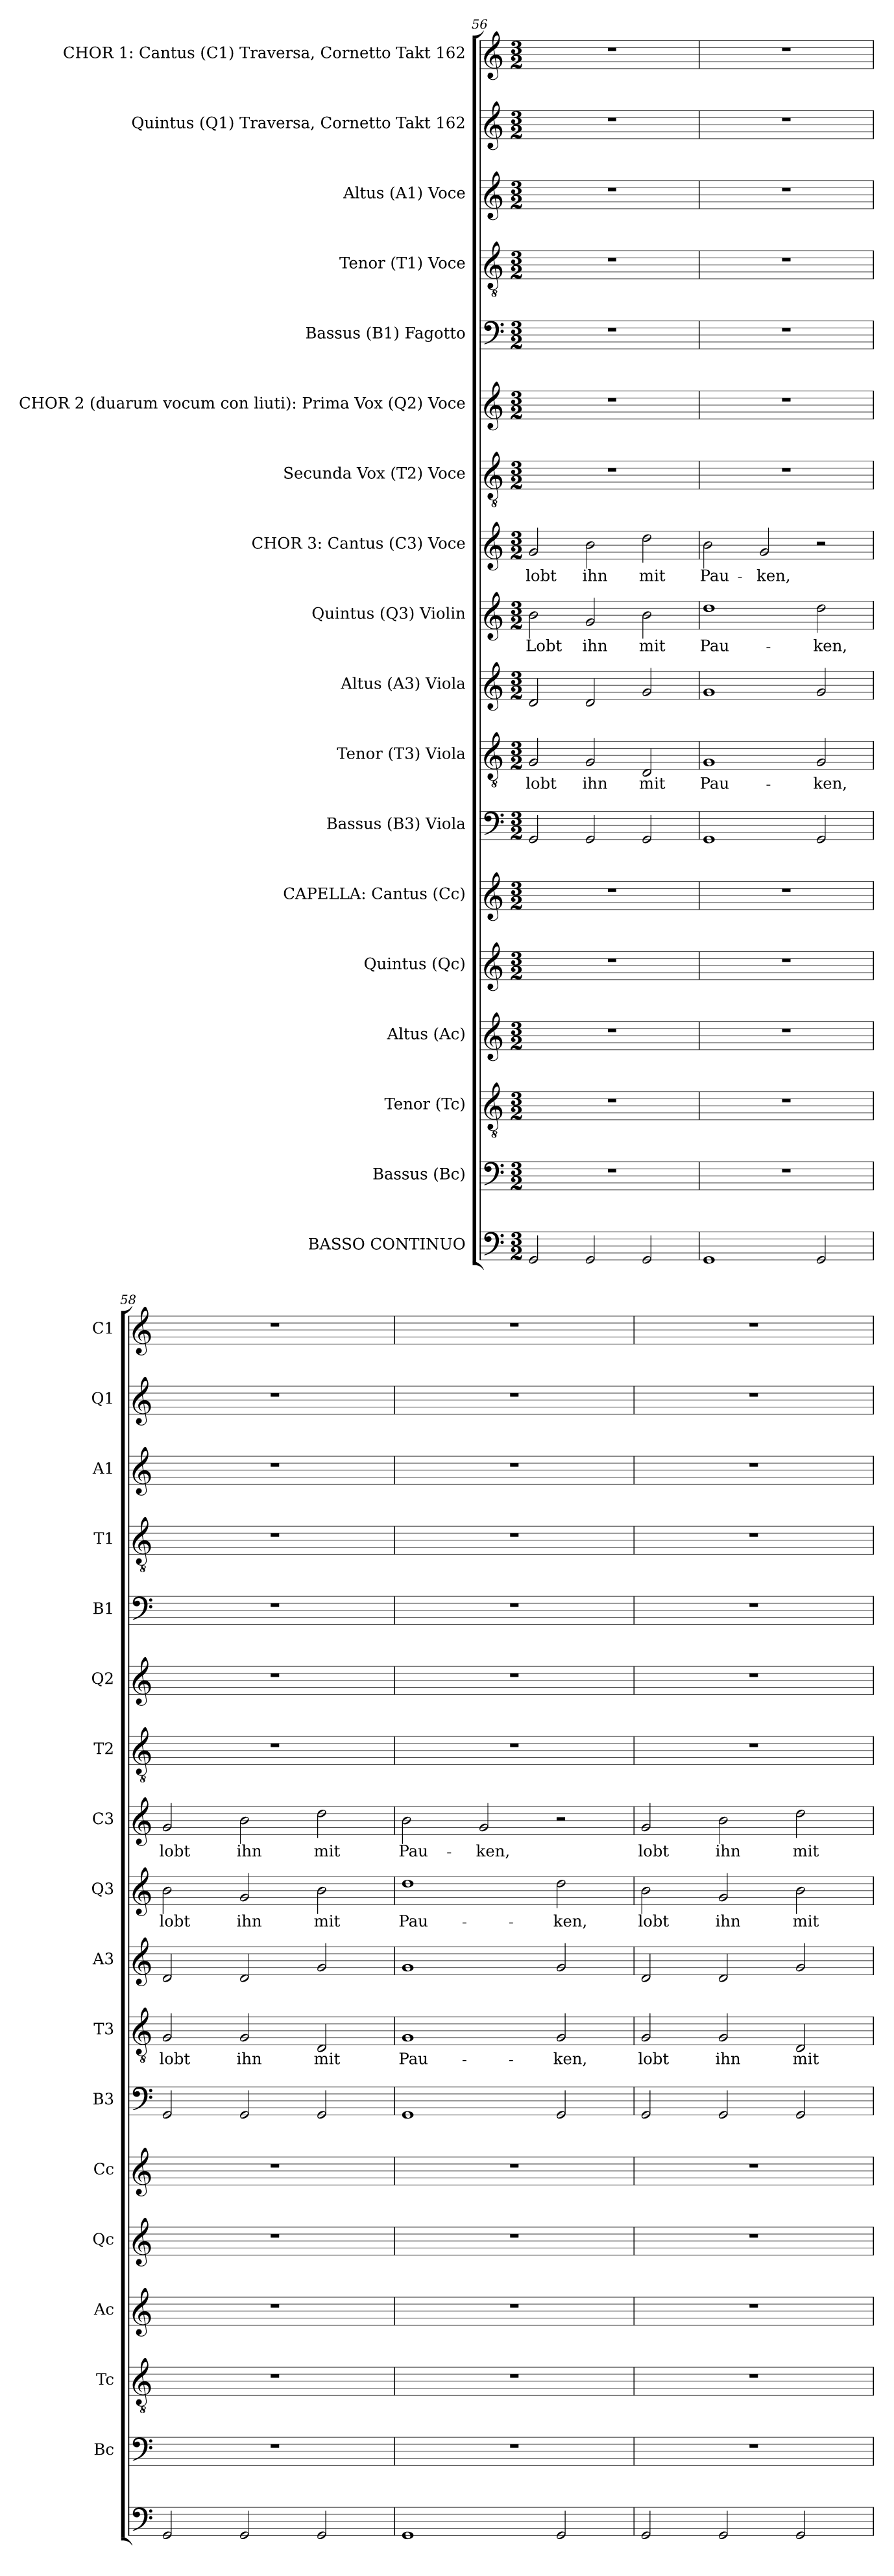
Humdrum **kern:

**kern	**kern	**kern	**kern	**kern	**kern	**kern	**kern	**text	**kern	**kern	**text	**kern	**text	**kern	**kern	**kern	**kern	**kern	**kern	**kern
*part18	*part17	*part16	*part15	*part14	*part13	*part12	*part11	*part11	*part10	*part9	*part9	*part8	*part8	*part7	*part6	*part5	*part4	*part3	*part2	*part1
*staff18	*staff17	*staff16	*staff15	*staff14	*staff13	*staff12	*staff11	*staff11	*staff10	*staff9	*staff9	*staff8	*staff8	*staff7	*staff6	*staff5	*staff4	*staff3	*staff2	*staff1
*I"BASSO CONTINUO	*I"Bassus (Bc)	*I"Tenor (Tc)	*I"Altus (Ac)	*I"Quintus (Qc)	*I"CAPELLA: Cantus (Cc)	*I"Bassus (B3) Viola	*I"Tenor (T3) Viola	*	*I"Altus (A3) Viola	*I"Quintus (Q3) Violin	*	*I"CHOR 3: Cantus (C3) Voce	*	*I"Secunda Vox (T2) Voce	*I"CHOR 2 (duarum vocum con liuti): Prima Vox  (Q2) Voce	*I"Bassus (B1) Fagotto	*I"Tenor (T1) Voce	*I"Altus (A1) Voce	*I"Quintus (Q1) Traversa, Cornetto Takt 162	*I"CHOR 1: Cantus (C1) Traversa, Cornetto Takt 162
*	*I'Bc	*I'Tc	*I'Ac	*I'Qc	*I'Cc	*I'B3	*I'T3	*	*I'A3	*I'Q3	*	*I'C3	*	*I'T2	*I'Q2	*I'B1	*I'T1	*I'A1	*I'Q1	*I'C1
!!LO:LB:g=z
*clefF4	*clefF4	*clefGv2	*clefG2	*clefG2	*clefG2	*clefF4	*clefGv2	*	*clefG2	*clefG2	*	*clefG2	*	*clefGv2	*clefG2	*clefF4	*clefGv2	*clefG2	*clefG2	*clefG2
*	*	*	*	*	*	*	*	*	*	*	*	*	*	*	*	*	*	*	*	*ITrd-7c-12
*k[]	*k[]	*k[]	*k[]	*k[]	*k[]	*k[]	*k[]	*	*k[]	*k[]	*	*k[]	*	*k[]	*k[]	*k[]	*k[]	*k[]	*k[]	*k[]
*M3/2	*M3/2	*M3/2	*M3/2	*M3/2	*M3/2	*M3/2	*M3/2	*	*M3/2	*M3/2	*	*M3/2	*	*M3/2	*M3/2	*M3/2	*M3/2	*M3/2	*M3/2	*M3/2
=56	=56	=56	=56	=56	=56	=56	=56	=56	=56	=56	=56	=56	=56	=56	=56	=56	=56	=56	=56	=56
2GG/	1.r	1.r	1.r	1.r	1.r	2GG/	2G/	lobt	2d/	2b\	Lobt	2g/	lobt	1.r	1.r	1.r	1.r	1.r	1.r	1.r
2GG/	.	.	.	.	.	2GG/	2G/	ihn	2d/	2g/	ihn	2b\	ihn	.	.	.	.	.	.	.
2GG/	.	.	.	.	.	2GG/	2D/	mit	2g/	2b\	mit	2dd\	mit	.	.	.	.	.	.	.
=57	=57	=57	=57	=57	=57	=57	=57	=57	=57	=57	=57	=57	=57	=57	=57	=57	=57	=57	=57	=57
1GG	1.r	1.r	1.r	1.r	1.r	1GG	1G	Pau-	1g	1dd	Pau-	2b\	Pau-	1.r	1.r	1.r	1.r	1.r	1.r	1.r
.	.	.	.	.	.	.	.	.	.	.	.	2g/	ken,	.	.	.	.	.	.	.
2GG/	.	.	.	.	.	2GG/	2G/	ken,	2g/	2dd\	ken,	2r	.	.	.	.	.	.	.	.
=58	=58	=58	=58	=58	=58	=58	=58	=58	=58	=58	=58	=58	=58	=58	=58	=58	=58	=58	=58	=58
2GG/	1.r	1.r	1.r	1.r	1.r	2GG/	2G/	lobt	2d/	2b\	lobt	2g/	lobt	1.r	1.r	1.r	1.r	1.r	1.r	1.r
2GG/	.	.	.	.	.	2GG/	2G/	ihn	2d/	2g/	ihn	2b\	ihn	.	.	.	.	.	.	.
2GG/	.	.	.	.	.	2GG/	2D/	mit	2g/	2b\	mit	2dd\	mit	.	.	.	.	.	.	.
=59	=59	=59	=59	=59	=59	=59	=59	=59	=59	=59	=59	=59	=59	=59	=59	=59	=59	=59	=59	=59
1GG	1.r	1.r	1.r	1.r	1.r	1GG	1G	Pau-	1g	1dd	Pau-	2b\	Pau-	1.r	1.r	1.r	1.r	1.r	1.r	1.r
.	.	.	.	.	.	.	.	.	.	.	.	2g/	ken,	.	.	.	.	.	.	.
2GG/	.	.	.	.	.	2GG/	2G/	ken,	2g/	2dd\	ken,	2r	.	.	.	.	.	.	.	.
=60	=60	=60	=60	=60	=60	=60	=60	=60	=60	=60	=60	=60	=60	=60	=60	=60	=60	=60	=60	=60
2GG/	1.r	1.r	1.r	1.r	1.r	2GG/	2G/	lobt	2d/	2b\	lobt	2g/	lobt	1.r	1.r	1.r	1.r	1.r	1.r	1.r
2GG/	.	.	.	.	.	2GG/	2G/	ihn	2d/	2g/	ihn	2b\	ihn	.	.	.	.	.	.	.
2GG/	.	.	.	.	.	2GG/	2D/	mit	2g/	2b\	mit	2dd\	mit	.	.	.	.	.	.	.
=	=	=	=	=	=	=	=	=	=	=	=	=	=	=	=	=	=	=	=	=
*-	*-	*-	*-	*-	*-	*-	*-	*-	*-	*-	*-	*-	*-	*-	*-	*-	*-	*-	*-	*-
